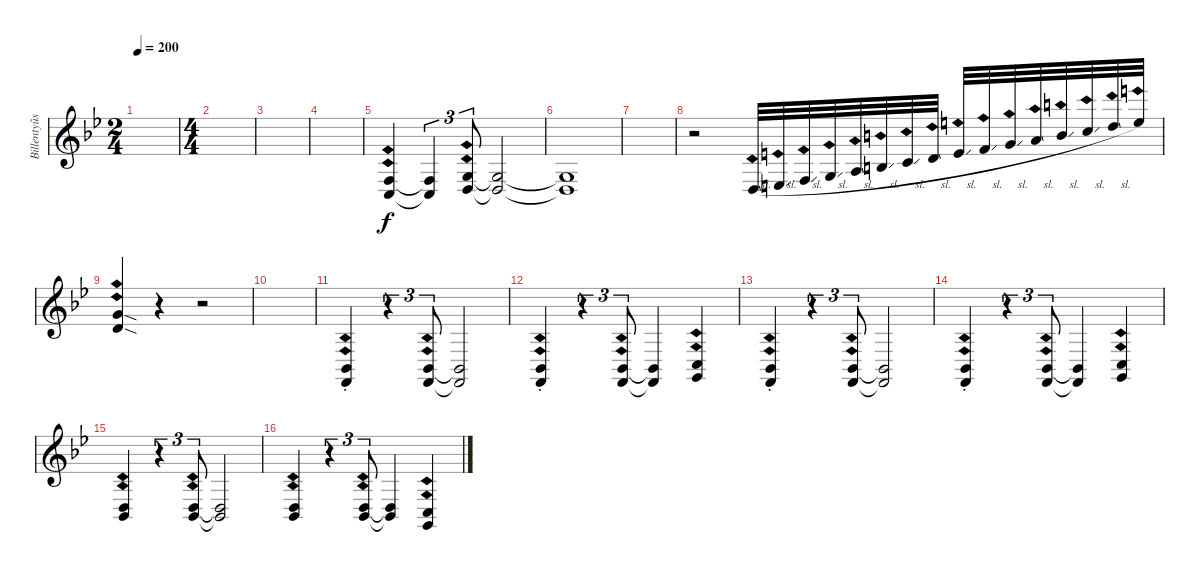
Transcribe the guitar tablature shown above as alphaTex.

\track ("Billentyûs (Jon Lord)" "Billentyûs") {instrument percussiveorgan}
\staff {score}
\tuning (E4 B3 G3 D3 A2 E2 B1) {hide}
\ts (2 4)
\tempo 200
\clef g2
\ks bb
|
\ts (4 4)
|
|
|
(3.4{ph 12} 3.5{ph 12}).4 (3.4{t} 3.5{t}).4{tu (3 2)} (0.3{ph 12} 0.4{ph 12}).8{tu (3 2)} (0.3{t} 0.4{t}).2 |
(0.3{t} 0.4{t}).1 |
|
r.2 0.4{ph 12 sl}.32 2.4{ph 12 sl}.32 3.4{ph 12 sl}.32 5.4{ph 12 sl}.32 7.4{ph 12 sl}.32 9.4{ph 12 sl}.32 10.4{ph 12 sl}.32 12.4{ph 12 sl}.32 14.4{ph 12 sl}.32 15.4{ph 12 sl}.32 17.4{ph 12 sl}.32 19.4{ph 12 sl}.32 21.4{ph 12 sl}.32 22.4{ph 12 sl}.32 24.4{ph 12 sl}.32 26.4{ph 12}.32 |
(3.1{ph 12 sod} 3.2{ph 12 sod}).4 r.4 r.2 |
|
(1.5{ph 12 st} 1.6{ph 12 st}).4 r.4{tu (3 2)} (1.5{ph 12} 1.6{ph 12}).8{tu (3 2)} (1.5{t} 1.6{t}).2 |
(1.5{ph 12 st} 1.6{ph 12 st}).4 r.4{tu (3 2)} (1.5{ph 12} 1.6{ph 12}).8{tu (3 2)} (1.5{t} 1.6{t}).4 (3.5{ph 12} 3.6{ph 12}).4 |
(1.5{ph 12 st} 1.6{ph 12 st}).4 r.4{tu (3 2)} (1.5{ph 12} 1.6{ph 12}).8{tu (3 2)} (1.5{t} 1.6{t}).2 |
(1.5{ph 12 st} 1.6{ph 12 st}).4 r.4{tu (3 2)} (1.5{ph 12} 1.6{ph 12}).8{tu (3 2)} (1.5{t} 1.6{t}).4 (3.5{ph 12} 3.6{ph 12}).4 |
(0.4{ph 12} 1.5{ph 12}).4 r.4{tu (3 2)} (0.4{ph 12} 1.5{ph 12}).8{tu (3 2)} (0.4{t} 1.5{t}).2 |
(0.4{ph 12} 1.5{ph 12}).4 r.4{tu (3 2)} (0.4{ph 12} 1.5{ph 12}).8{tu (3 2)} (0.4{t} 1.5{t}).4 (3.5{ph 12} 3.6{ph 12}).4
